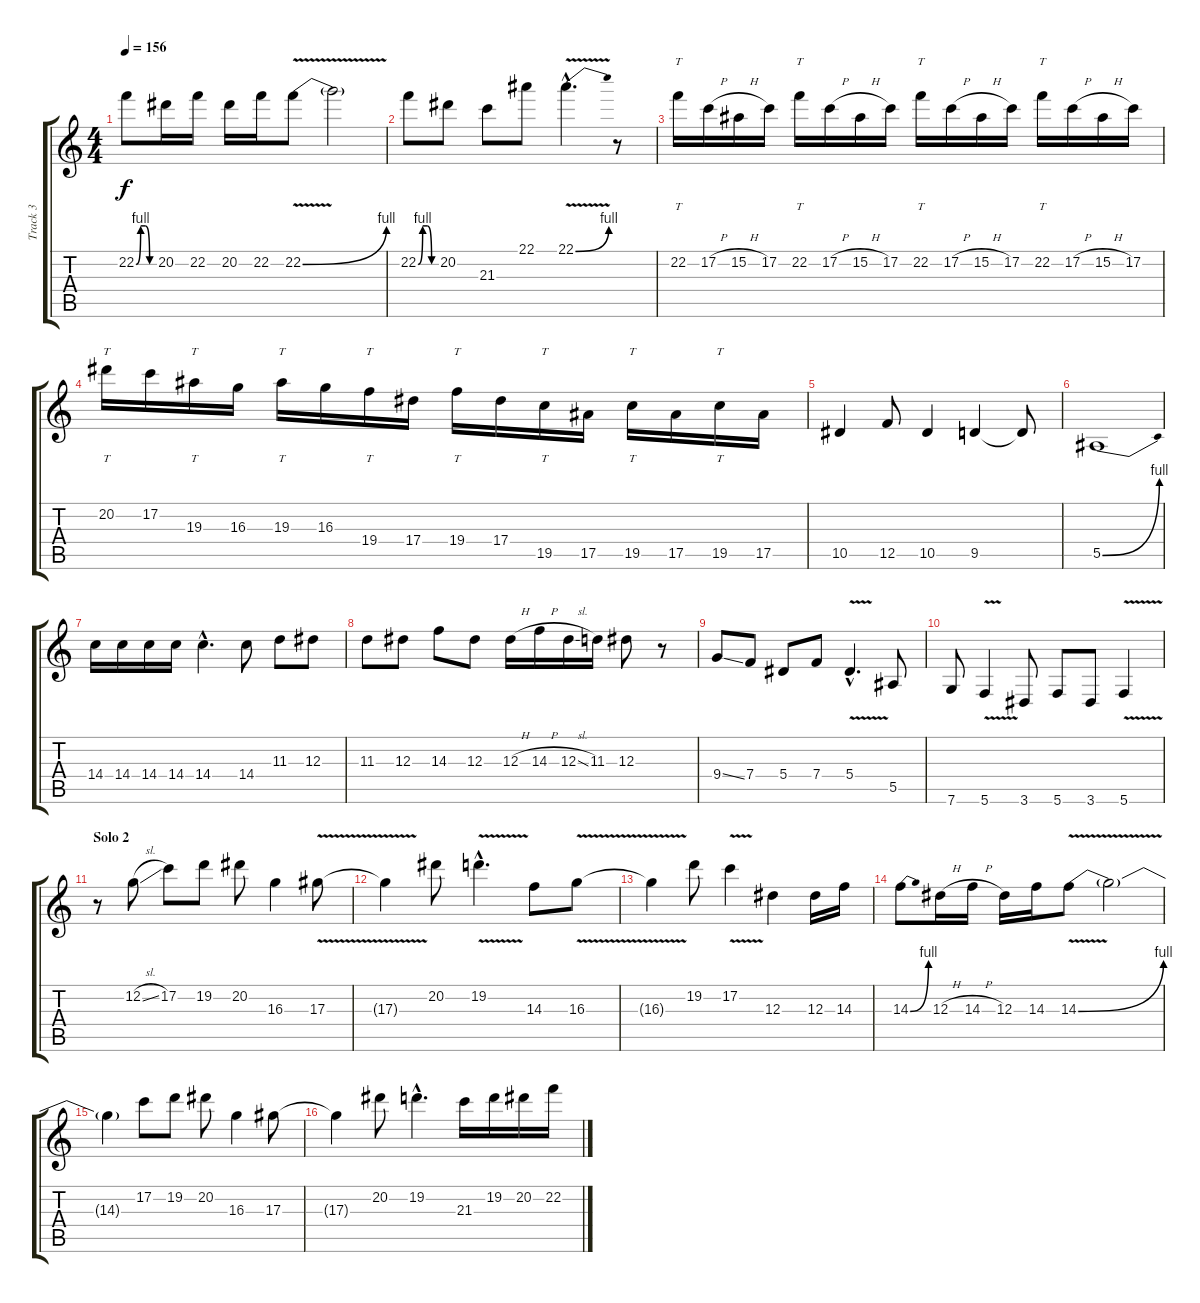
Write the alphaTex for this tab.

\track ("Track 3" "Track 3") {instrument overdrivenguitar}
\staff {score tabs}
\tuning (C4 G3 Eb3 Bb2 F2 C2) {hide}
\ts (4 4)
\tempo 156
\clef g2
\ks c
22.2{be (custom 0 0 15 4 30 4 45 0 60 0)}.8{dy f} 20.2.16 22.2.16 20.2.16 22.2.16 22.2{be (bend 0 0 60 4) v}.8 22.2{t}.2 |
22.2{be (custom 0 0 15 4 30 4 45 0 60 0)}.8 20.2.8 21.3.8 22.1.8 22.1{be (bend 0 0 60 4) v hac}.4{d} r.8 |
22.2.16{tt} 17.2{h}.16 15.2{h}.16 17.2.16 22.2.16{tt} 17.2{h}.16 15.2{h}.16 17.2.16 22.2.16{tt} 17.2{h}.16 15.2{h}.16 17.2.16 22.2.16{tt} 17.2{h}.16 15.2{h}.16 17.2.16 |
20.2.16{tt} 17.2.16 19.3.16{tt} 16.3.16 19.3.16{tt} 16.3.16 19.4.16{tt} 17.4.16 19.4.16{tt} 17.4.16 19.5.16{tt} 17.5.16 19.5.16{tt} 17.5.16 19.5.16{tt} 17.5.16 |
10.5.4 12.5.8 10.5.4 9.5.4 9.5{t}.8 |
5.5{be (bend 0 0 60 4)}.1 |
14.4.16 14.4.16 14.4.16 14.4.16 14.4{hac}.4{d} 14.4.8 11.3.8 12.3.8 |
11.3.8 12.3.8 14.3.8 12.3.8 12.3{h}.16 14.3{h}.16 12.3{sl}.16 11.3.16 12.3.8 r.8 |
9.4{ss}.8 7.4.8 5.4.8 7.4.8 5.4{v hac}.4{d} 5.5.8 |
7.6.8 5.6{v}.4 3.6.8 5.6.8 3.6.8 5.6{v}.4 |
\section ("" "Solo 2")
r.8{balance 11} 12.2{sl}.8 17.2.8 19.2.8 20.2.8 16.3.4 17.3{v}.8 |
17.3{t}.4 20.2.8 19.2{v hac}.4{d} 14.3.8 16.3{v}.8 |
16.3{t}.4 19.2.8 17.2{v}.4 12.3.4 12.3.16 14.3.16 |
14.3{be (bend 0 0 60 4)}.8 12.3{h}.16 14.3{h}.16 12.3.16 14.3.16 14.3{be (bend 0 0 60 4) v}.8 14.3{t}.2 |
14.3{t}.4 17.2.8 19.2.8 20.2.8 16.3.4 17.3.8 |
17.3{t}.4 20.2.8 19.2{hac}.4{d} 21.3.16 19.2.16 20.2.16 22.2.16
